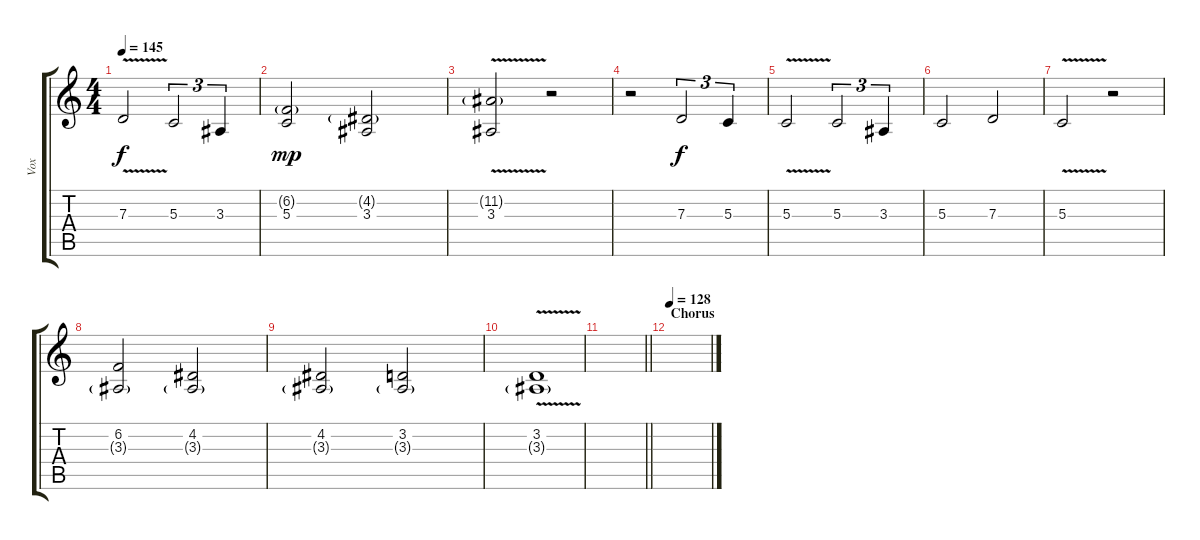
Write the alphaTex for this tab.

\track ("Vox" "Vox") {instrument lead2sawtooth}
\staff {score tabs}
\tuning (E4 B3 G3 D3 A2 E2) {hide}
\ts (4 4)
\tempo 145
\clef g2
\ks c
7.3{v}.2{dy f} 5.3.2{tu (3 2)} 3.3.4{tu (3 2)} |
(6.2{g} 5.3).2{dy mp} (4.2{g} 3.3).2 |
(11.2{v g} 3.3{v}).2 r.2 |
r.2 7.3.2{tu (3 2) dy f} 5.3.4{tu (3 2)} |
5.3{v}.2 5.3.2{tu (3 2)} 3.3.4{tu (3 2)} |
5.3.2 7.3.2 |
5.3{v}.2 r.2 |
(6.2 3.3{g}).2 (4.2 3.3{g}).2 |
(4.2 3.3{g}).2 (3.2 3.3{g}).2 |
(3.2{v} 3.3{v g}).1 |
\barLineRight lightlight
|
\section ("" "Chorus")
\tempo 128
